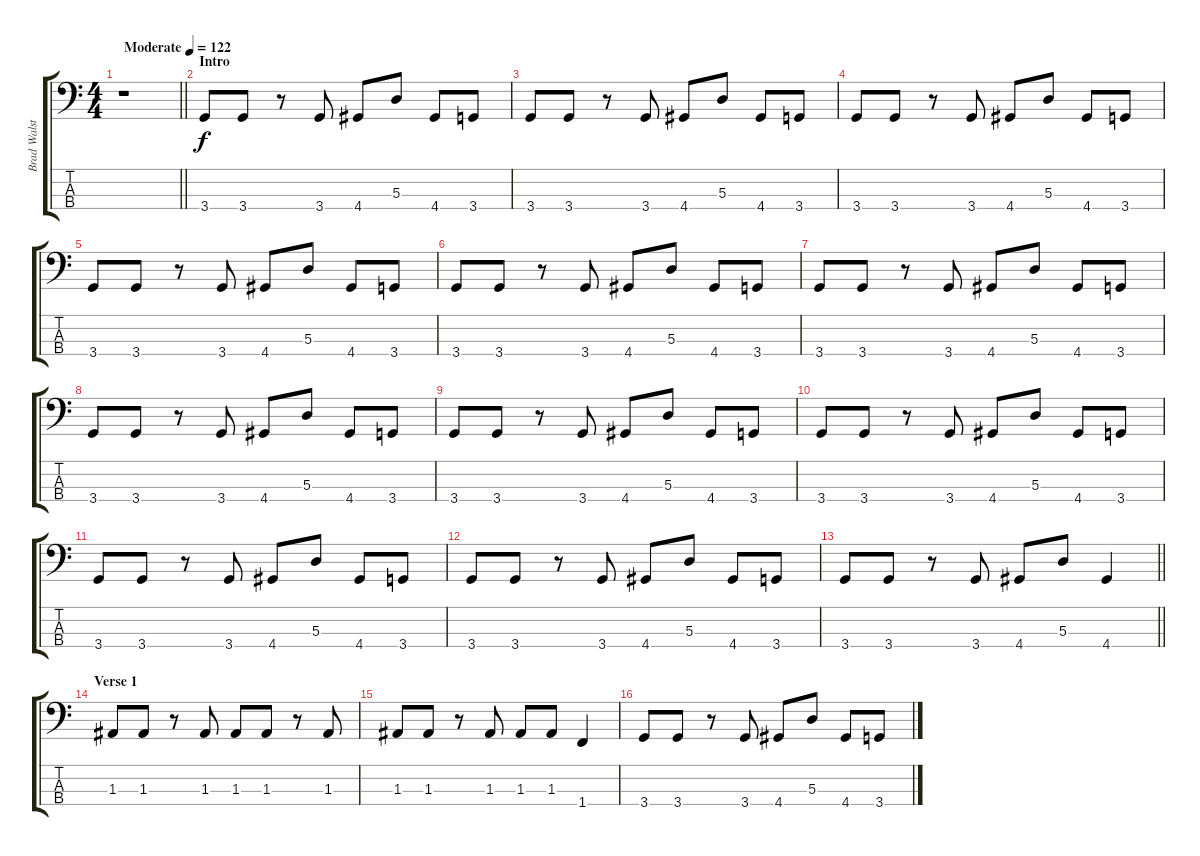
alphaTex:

\track ("Brad Walst" "Brad Walst") {instrument electricbasspick}
\staff {score tabs}
\tuning (G2 D2 A1 E1) {hide}
\ts (4 4)
\tempo (122 "Moderate")
\clef f4
\barLineRight lightlight
\ks c
r.1{dy f instrument electricbasspick} |
\section ("" "Intro")
3.4.8 3.4.8 r.8 3.4.8 4.4.8 5.3.8 4.4.8 3.4.8 |
3.4.8 3.4.8 r.8 3.4.8 4.4.8 5.3.8 4.4.8 3.4.8 |
3.4.8 3.4.8 r.8 3.4.8 4.4.8 5.3.8 4.4.8 3.4.8 |
3.4.8 3.4.8 r.8 3.4.8 4.4.8 5.3.8 4.4.8 3.4.8 |
3.4.8 3.4.8 r.8 3.4.8 4.4.8 5.3.8 4.4.8 3.4.8 |
3.4.8 3.4.8 r.8 3.4.8 4.4.8 5.3.8 4.4.8 3.4.8 |
3.4.8 3.4.8 r.8 3.4.8 4.4.8 5.3.8 4.4.8 3.4.8 |
3.4.8 3.4.8 r.8 3.4.8 4.4.8 5.3.8 4.4.8 3.4.8 |
3.4.8 3.4.8 r.8 3.4.8 4.4.8 5.3.8 4.4.8 3.4.8 |
3.4.8 3.4.8 r.8 3.4.8 4.4.8 5.3.8 4.4.8 3.4.8 |
3.4.8 3.4.8 r.8 3.4.8 4.4.8 5.3.8 4.4.8 3.4.8 |
\barLineRight lightlight
3.4.8 3.4.8 r.8 3.4.8 4.4.8 5.3.8 4.4.4 |
\section ("" "Verse 1")
1.3.8 1.3.8 r.8 1.3.8 1.3.8 1.3.8 r.8 1.3.8 |
1.3.8 1.3.8 r.8 1.3.8 1.3.8 1.3.8 1.4.4 |
3.4.8 3.4.8 r.8 3.4.8 4.4.8 5.3.8 4.4.8 3.4.8
